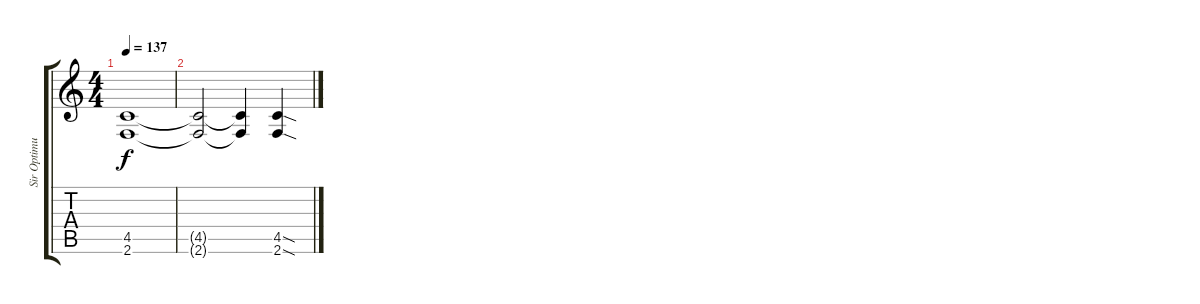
\track ("Sir Optimus Prime" "Sir Optimu") {instrument distortionguitar}
\staff {score tabs}
\tuning (Eb4 Bb3 Gb3 Db3 Ab2 Eb2) {hide}
\ts (4 4)
\tempo 137
\clef g2
\ks c
(4.5 2.6).1{dy f} |
(4.5{t} 2.6{t}).2 (4.5{t} 2.6{t}).4 (4.5{sod} 2.6{sod}).4
